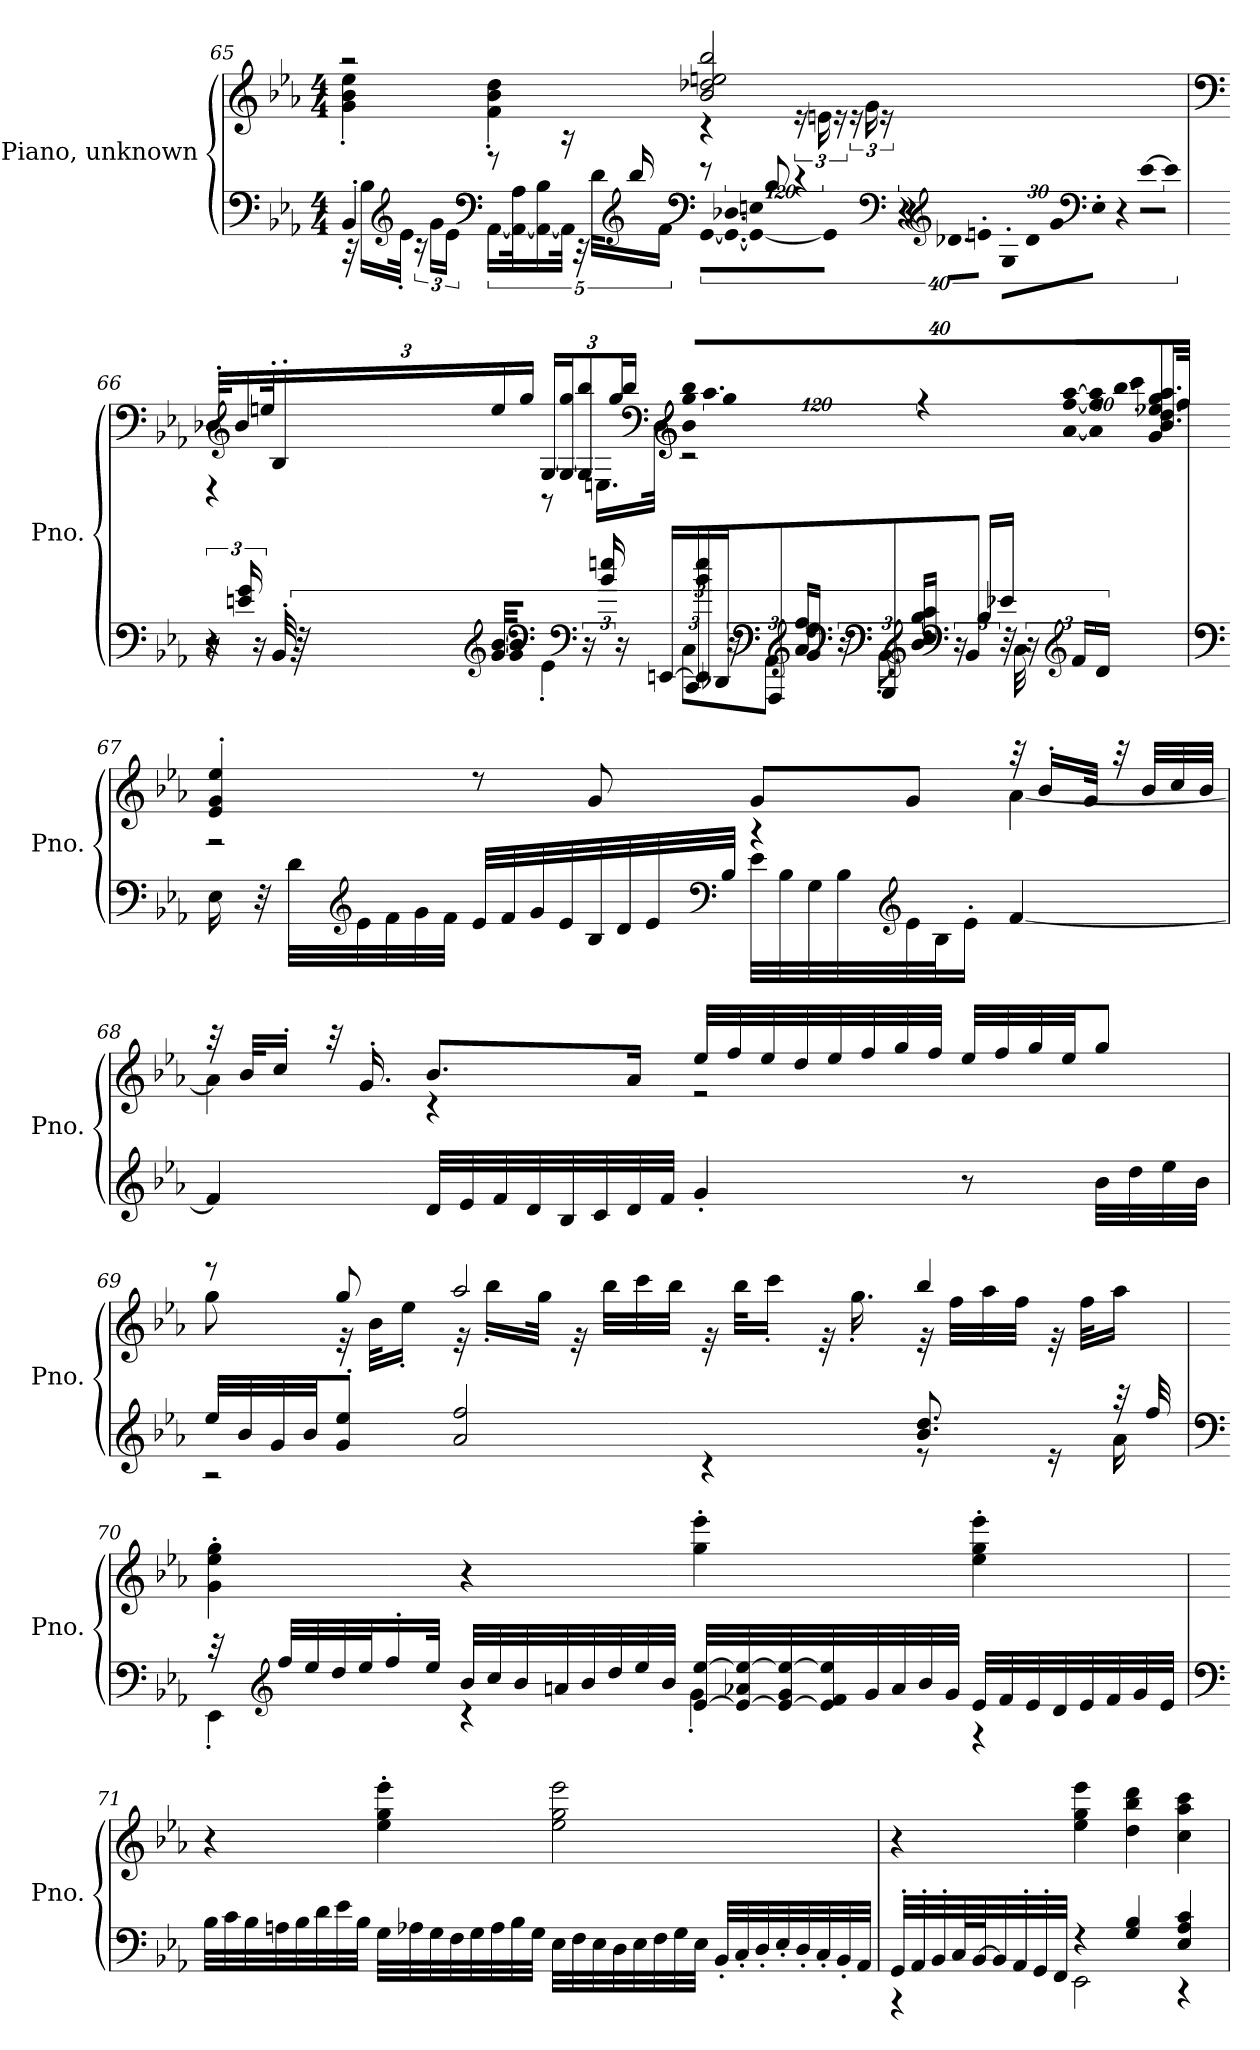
**kern	**kern
*part1	*part1
*staff2	*staff1
*I"Piano, unknown	*
*I'Pno.	*
!!LO:LB:g=z
*clefF4	*clefG2
*k[b-e-a-]	*k[b-e-a-]
*M4/4	*M4/4
=65	=65
*^	*^
4BB-'/	32r	2r	4g\' 4b-\' 4ee-\'
.	16B-\LL	.	.
*clefG2	*	*	*
.	32e-'\JJk	.	.
.	24r	.	.
.	24g\LL	.	.
.	24e-\JJ	.	.
*clefF4	*	*	*
8r	[20AA-\LL	.	4f\' 4b-\' 4dd\'
.	40AA-\_ 40A-\K	.	.
.	20AA-\_ 20B-\	.	.
16r	40AA-\JJk]	.	.
.	40r	.	.
.	40d\KLL	.	.
*clefG2	*	*	*
16bb-/	.	.	.
.	20f\JJ	.	.
*clefF4	*	*	*
!	!LO:N:vis=32	!	!
8r	[640%23GG\LLL	2b-/ 2dd-X/ 2een/ 2bb-/	4r
!	!LO:N:vis=32.	!	!
.	1920%103GG\_ 1920%103D-X\	.	.
!	!LO:N:vis=64	!	!
.	960%17GG\_ 960%17En\L	.	.
!	!LO:N:vis=64	!	!
.	960%17GG\JJJJ]	.	.
!	!LO:N:vis=64	!	!
8B-/	960%17r	.	.
!	!LO:N:vis=64	!	!
.	960%17r	.	.
.	1920ryy	.	.
*clefG2	*	*	*
!	!LO:N:vis=32.	!	!
.	1920%103d-X\LLL	.	.
!	!LO:N:vis=32	!	!
.	640%23en'\JJJ	.	.
4r	.	.	24r
*	*Xbrackettup	*	*
.	24G'\LL	.	.
.	.	.	24en\
.	24d-\	.	.
.	.	.	24r
.	24g\	.	.
*clefF4	*	*	*
.	.	.	24r
*	*brackettup	*	*
.	48E'\JJk	.	.
.	48r	.	.
.	.	.	24g\
.	[48e\KLL	.	.
.	16e\JJ]	.	.
.	.	.	24r
1920ryy	.	1920ryy	1920ryy
*v	*v	*	*
!!LO:LB:g=z	!!
=66	=66	=66
*	*clefF4	*
*^	*	*
*	*^	*	*
24r	4r	2r	32D-X'/KLL	4r
*	*	*	*clefG2	*
.	.	.	16b-/	.
24en/ 24g/	.	.	.	.
24r	.	.	.	.
.	.	.	32een'/K	.
*	*	*	*Xbrackettup	*
32BB-'/	.	.	24B-'/	.
96r	.	.	.	.
*clefG2	*	*	*	*
[48g/ [48b-/KLL	.	.	24ee/	.
16g/] 16b-/]JJ	.	.	.	.
.	.	.	24gg/JJ	.
*clefF4	*	*	*	*
24r	4GG'\	.	[24G/LL	8r
24b-/ 24een/	.	.	24G/_ 24gg/J	.
24r	.	.	12G/] 12bb-/	.
*Xbrackettup	*	*	*	*
[24EEn/LL	.	.	.	16.En\LL
24EE/] 24b-/ 24ee/	.	.	24gg/L	.
24DD-X/JJ	.	.	24bb-/JJ	.
*	*	*	*clefF4	*
.	.	.	.	32D-\JJk
*	*	*	*clefG2	*
*brackettup	*	*	*brackettup	*
!	!	!	!LO:N:vis=32	!
24r	8C\L	8CC/L	640%23b-/ 640%23gg/ 640%23bb-/LLL	2r
!	!	!	!LO:N:vis=32.	!
.	.	.	1920%103aa-/	.
*clefG2	*	*	*	*
24a-/ 24ff/LL	.	.	.	.
24g/ 24ee/JJ	.	.	.	.
!	!	!	!LO:N:vis=64	!
.	.	.	960%17gg/JJJk	.
!	!	!	!LO:N:vis=64	!
.	.	.	960%17r	.
*clefF4	*	*	*	*
!	!	!	!LO:N:vis=64	!
24r	8AA-\J	8AAA-/	[960%17a-/ [960%17ff/ [960%17aa-/LLLL	.
!	!	!	!LO:N:vis=64	!
.	.	.	960%17a-/] 960%17ff/] 960%17aa-/]J	.
.	.	.	1920ryy	.
!	!	!	!LO:N:vis=32.	!
.	.	.	1920%103bb-/	.
*clefG2	*	*	*	*
24b-/ 24gg/LL	.	.	.	.
24cc/ 24aa-/JJ	.	.	.	.
!	!	!	!LO:N:vis=32	!
.	.	.	640%23ccc'/JJ	.
*clefF4	*	*	*	*
24r	8.BB-'\	8BBB-/	.	.
.	.	.	8g/ 8ee-X/ 8gg/	.
24B-/LL	.	.	.	.
24e-X/JJ	.	.	.	.
24r	.	8BB-/J	.	.
.	.	.	16.b-/ 16.dd/ 16.aa-/L	.
*clefG2	*	*	*	*
24f/LL	.	.	.	.
.	32r	.	.	.
24d/JJ	.	.	.	.
.	32a-\	.	.	.
.	.	.	32ff/JJk	.
1920ryy	1920ryy	1920ryy	.	1920ryy
*v	*v	*v	*	*
!!LO:LB:g=z	!!
=67	=67	=67
*clefF4	*	*
16E-\	4e-/' 4g/' 4ee-/'	2r
32r	.	.
32d\LLL	.	.
*clefG2	*	*
32e-\	.	.
32f\	.	.
32g\	.	.
32f\JJJ	.	.
32e-/LLL	8r	.
32f/	.	.
32g/	.	.
32e-/	.	.
32B-/	8g/	.
32d/	.	.
32e-/	.	.
*clefF4	*	*
32B-/JJJ	.	.
32e-\LLL	8g/L	4r
32B-\	.	.
32G\	.	.
32B-\	.	.
*clefG2	*	*
32e-\	8g/J	.
32B-\J	.	.
16e-'\JJ	.	.
[4f/	32r	[4a-\
.	16b-'/LL	.
.	32g/JJk	.
.	32r	.
.	32b-/LLL	.
.	32cc/	.
.	32b-/JJJ	.
!!LO:LB:g=z	!!
=68	=68	=68
4f/]	32r	4a-\]
.	32b-/KLL	.
.	16cc'/JJ	.
.	32r	.
.	16.g'/	.
32d/LLL	8.b-/L	4r
32e-/	.	.
32f/	.	.
32d/	.	.
32B-/	.	.
32c/	.	.
32d/	16a-/Jk	.
32f/JJJ	.	.
4g'/	32ee-/LLL	2r
.	32ff/	.
.	32ee-/	.
.	32dd/	.
.	32ee-/	.
.	32ff/	.
.	32gg/	.
.	32ff/JJJ	.
8r	32ee-/LLL	.
.	32ff/	.
.	32gg/	.
.	32ee-/JJ	.
32b-\LLL	8gg/J	.
32dd\	.	.
32ee-\	.	.
32b-\JJJ	.	.
!!LO:LB:g=z	!!
=69	=69	=69
*^	*	*
32ee-/LLL	2r	8r	8gg\
32b-/	.	.	.
32g/	.	.	.
32b-/JJ	.	.	.
8g/' 8ee-/'J	.	8gg/	32r
.	.	.	32b-\KLL
.	.	.	16ee-'\JJ
2a-/ 2ff/	.	2aa-/	32r
.	.	.	16bb-'\LL
.	.	.	32gg\JJk
.	.	.	32r
.	.	.	32bb-\LLL
.	.	.	32ccc\
.	.	.	32bb-\JJJ
.	4r	.	32r
.	.	.	32bb-\KLL
.	.	.	16ccc'\JJ
.	.	.	32r
.	.	.	16.gg'\
8.b-/ 8.dd/	8r	4bb-/	32r
.	.	.	32ff\LLL
.	.	.	32aa-\
.	.	.	32ff\JJJ
.	16r	.	32r
.	.	.	32ff\KLL
32r	16a-\	.	16aa-\JJ
32ff/	.	.	.
*	*	*v	*v
!!LO:PB:g=z
=70	=70	=70
*clefF4	*	*
32r	4EE-'\	4g\' 4ee-\' 4gg\'
*clefG2	*	*
32ff/LLL	.	.
32ee-/	.	.
32dd/	.	.
32ee-/J	.	.
16ff'/	.	.
32ee-/JJk	.	.
32b-/LLL	4r	4r
32cc/	.	.
32b-/	.	.
32an/	.	.
32b-/	.	.
32dd/	.	.
32ee-/	.	.
32b-/JJJ	.	.
[32e-/ [32ee-/LLL	4g'\	4gg\' 4eee-\'
32e-/_ 32a-X/ 32ee-/_	.	.
32e-/_ 32g/ 32ee-/_	.	.
32e-/] 32f/ 32ee-/]	.	.
32g/	.	.
32a-/	.	.
32b-/	.	.
32g/JJJ	.	.
32e-/LLL	4r	4ee-\' 4gg\' 4eee-\'
32f/	.	.
32e-/	.	.
32d/	.	.
32e-/	.	.
32f/	.	.
32g/	.	.
32e-/JJJ	.	.
*v	*v	*
!!LO:LB:g=z
=71	=71
*clefF4	*
32B-\LLL	4r
32c\	.
32B-\	.
32An\	.
32B-\	.
32d\	.
32e-\	.
32B-\JJJ	.
32G\LLL	4ee-\' 4gg\' 4eee-\'
32A-X\	.
32G\	.
32F\	.
32G\	.
32A-\	.
32B-\	.
32G\JJJ	.
32E-\LLL	2ee-\ 2gg\ 2eee-\
32F\	.
32E-\	.
32D\	.
32E-\	.
32F\	.
32G\	.
32E-\JJJ	.
32BB-'/LLL	.
32C'/	.
32D'/	.
32E-'/	.
32D'/	.
32C'/	.
32BB-'/	.
32AA-/JJJ	.
=72	=72
*^	*
32GG'/LLL	4r	4r
32AA-'/	.	.
32BB-'/	.	.
64C/L	.	.
[64BB-/J	.	.
32BB-/]	.	.
32AA-'/	.	.
32GG'/	.	.
32FF/JJJ	.	.
4r	2EE-\	4ee-\ 4gg\ 4eee-\
4G/ 4B-/	.	4dd\ 4bb-\ 4ddd\
4E-/ 4A-/ 4c/	4r	4cc\ 4aa-\ 4ccc\
*v	*v	*
=	=
*-	*-
